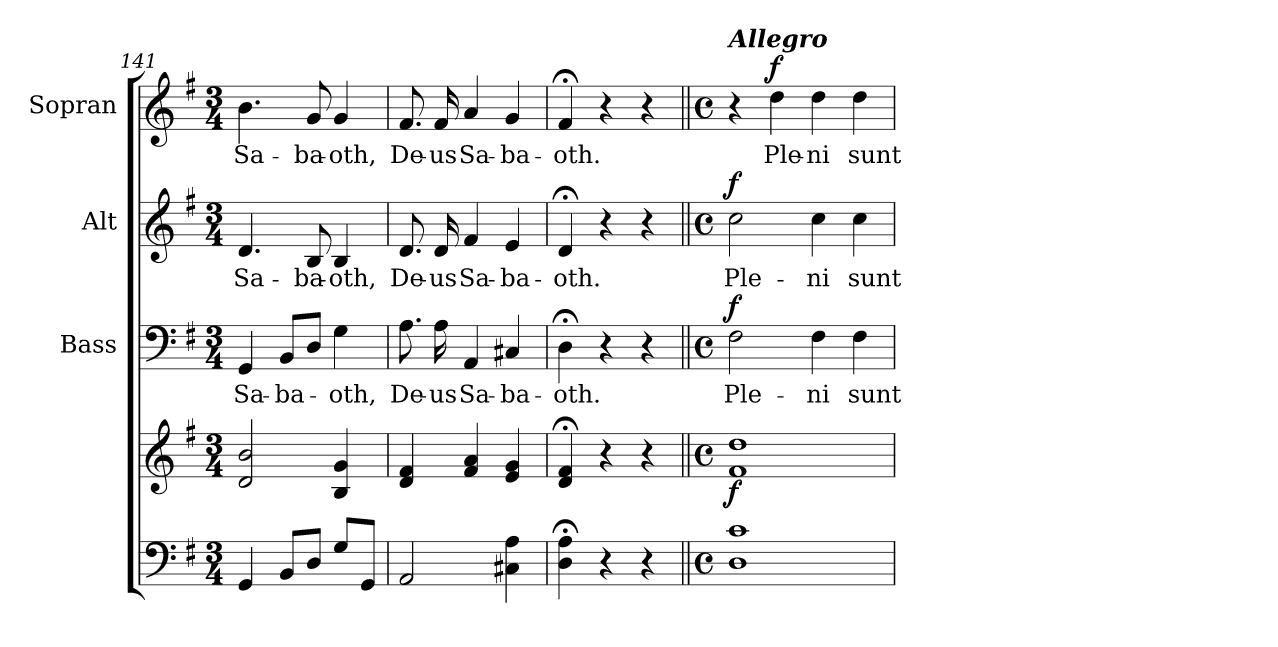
**kern	**kern	**dynam	**kern	**text	**dynam	**kern	**text	**dynam	**kern	**text	**dynam
*part4	*part4	*part4	*part3	*part3	*part3	*part2	*part2	*part2	*part1	*part1	*part1
*staff5	*staff4	*staff4/5	*staff3	*staff3	*staff3	*staff2	*staff2	*staff2	*staff1	*staff1	*staff1
*	*	*	*I"Bass	*	*	*I"Alt	*	*	*I"Sopran	*	*
*	*	*	*I'B.	*	*	*I'A.	*	*	*I'S.	*	*
*clefF4	*clefG2	*	*clefF4	*	*	*clefG2	*	*	*clefG2	*	*
*k[f#]	*k[f#]	*	*k[f#]	*	*	*k[f#]	*	*	*k[f#]	*	*
*G:	*G:	*	*G:	*	*	*G:	*	*	*G:	*	*
*M3/4	*M3/4	*	*M3/4	*	*	*M3/4	*	*	*M3/4	*	*
=141	=141	=141	=141	=141	=141	=141	=141	=141	=141	=141	=141
!	!	!	!	!LO:LY:b	!	!	!LO:LY:b	!	!	!LO:LY:b	!
4GG/	2d/ 2b/	.	4GG/	Sa-	.	4.d/	Sa-	.	4.b\	Sa-	.
!	!	!	!	!LO:LY:b	!	!	!	!	!	!	!
8BB/L	.	.	8BB/L	-ba-	.	.	.	.	.	.	.
!	!	!	!	!	!	!	!LO:LY:b	!	!	!LO:LY:b	!
8D/J	.	.	8D/J	.	.	8B/	-ba-	.	8g/	-ba-	.
!	!	!	!	!LO:LY:b	!	!	!LO:LY:b	!	!	!LO:LY:b	!
8G/L	4B/ 4g/	.	4G\	-oth,	.	4B/	-oth,	.	4g/	-oth,	.
8GG/J	.	.	.	.	.	.	.	.	.	.	.
=142	=142	=142	=142	=142	=142	=142	=142	=142	=142	=142	=142
!	!	!	!	!LO:LY:b	!	!	!LO:LY:b	!	!	!LO:LY:b	!
2AA/	4d/ 4f#/	.	8.A\	De-	.	8.d/	De-	.	8.f#/	De-	.
!	!	!	!	!LO:LY:b	!	!	!LO:LY:b	!	!	!LO:LY:b	!
.	.	.	16A\	-us	.	16d/	-us	.	16f#/	-us	.
!	!	!	!	!LO:LY:b	!	!	!LO:LY:b	!	!	!LO:LY:b	!
.	4f#/ 4a/	.	4AA/	Sa-	.	4f#/	Sa-	.	4a/	Sa-	.
!	!	!	!	!LO:LY:b	!	!	!LO:LY:b	!	!	!LO:LY:b	!
4C#X\ 4A\	4e/ 4g/	.	4C#X/	-ba-	.	4e/	-ba-	.	4g/	-ba-	.
=143	=143	=143	=143	=143	=143	=143	=143	=143	=143	=143	=143
!	!	!	!	!LO:LY:b	!	!	!LO:LY:b	!	!	!LO:LY:b	!
4D\;< 4A\;<	4d/;< 4f#/;<	.	4D;<\	-oth.	.	4d;</	-oth.	.	4f#;</	-oth.	.
4r	4r	.	4r	.	.	4r	.	.	4r	.	.
4r	4r	.	4r	.	.	4r	.	.	4r	.	.
!!LO:PB:g=z
=144||	=144||	=144||	=144||	=144||	=144||	=144||	=144||	=144||	=144||	=144||	=144||
*M4/4	*M4/4	*	*M4/4	*	*	*M4/4	*	*	*M4/4	*	*
*met(c)	*met(c)	*	*met(c)	*	*	*met(c)	*	*	*met(c)	*	*
!	!	!	!	!	!	!	!	!	!LO:TX:a:Bi:t=Allegro	!	!
!	!	!LO:DY:b	!	!LO:LY:b	!LO:DY:a	!	!LO:LY:b	!LO:DY:a	!	!	!
1D 1c	1f# 1dd	f	2F#\	Ple-	f	2cc\	Ple-	f	4r	.	.
!	!	!	!	!	!	!	!	!	!	!LO:LY:b	!LO:DY:a
.	.	.	.	.	.	.	.	.	4dd\	Ple-	f
!	!	!	!	!LO:LY:b	!	!	!LO:LY:b	!	!	!LO:LY:b	!
.	.	.	4F#\	-ni	.	4cc\	-ni	.	4dd\	-ni	.
!	!	!	!	!LO:LY:b	!	!	!LO:LY:b	!	!	!LO:LY:b	!
.	.	.	4F#\	sunt	.	4cc\	sunt	.	4dd\	sunt	.
=	=	=	=	=	=	=	=	=	=	=	=
*-	*-	*-	*-	*-	*-	*-	*-	*-	*-	*-	*-
